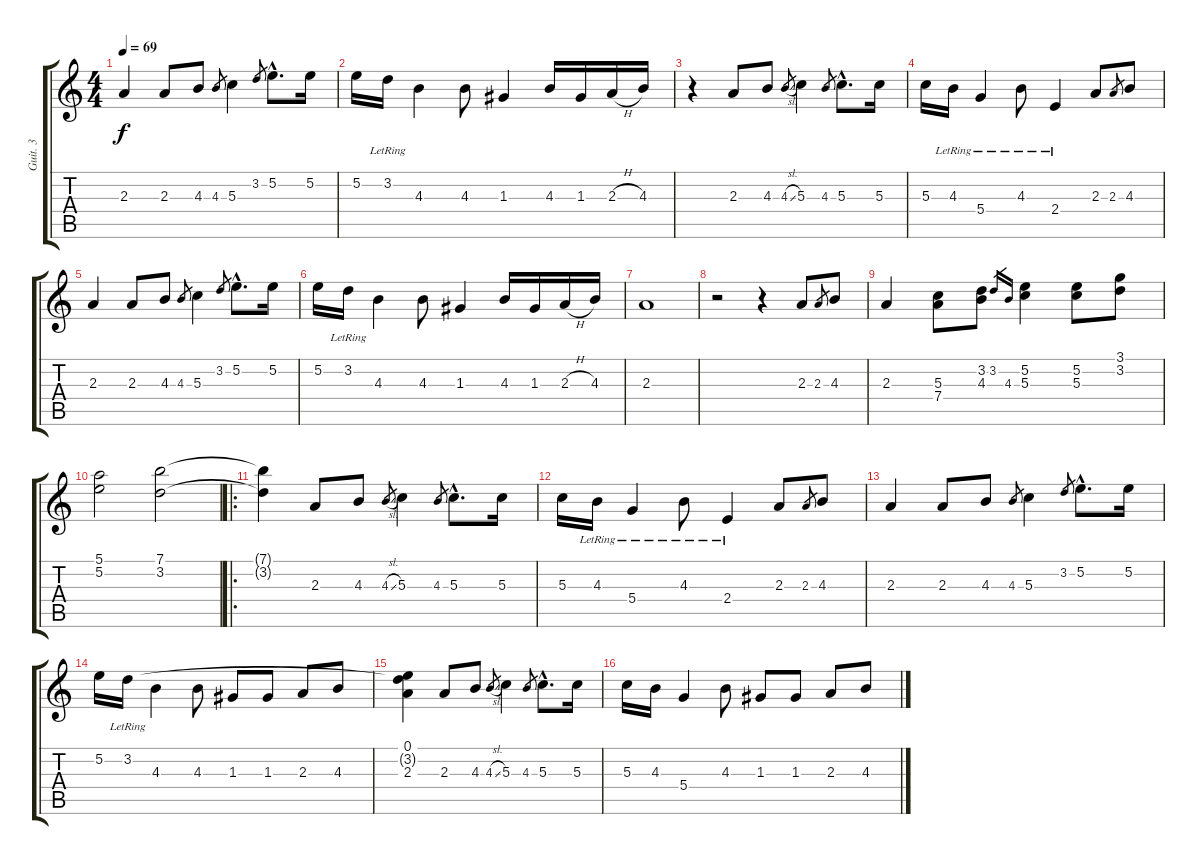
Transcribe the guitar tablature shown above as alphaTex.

\track ("Guit. 3" "Guit. 3") {instrument distortionguitar}
\staff {score tabs}
\tuning (E4 B3 G3 D3 A2 E2) {hide}
\ts (4 4)
\tempo 69
\clef g2
\ks c
2.3.4{dy f} 2.3.8 4.3.8 4.3.8{gr} 5.3.4 3.2.8{gr} 5.2{hac}.8{d} 5.2.16 |
5.2.16 3.2{lr}.16 4.3.4 4.3.8 1.3.4 4.3.16 1.3.16 2.3{h}.16 4.3.16 |
r.4 2.3.8 4.3.8 4.3{sl}.8{gr} 5.3.4 4.3.8{gr} 5.3{hac}.8{d} 5.3.16 |
5.3.16 4.3{lr}.16 5.4{lr}.4 4.3{lr}.8 2.4{lr}.4 2.3.8 2.3.8{gr} 4.3.8 |
2.3.4 2.3.8 4.3.8 4.3.8{gr} 5.3.4 3.2.8{gr} 5.2{hac}.8{d} 5.2.16 |
5.2.16 3.2{lr}.16 4.3.4 4.3.8 1.3.4 4.3.16 1.3.16 2.3{h}.16 4.3.16 |
2.3.1 |
r.2 r.4 2.3.8{volume 15 instrument distortionguitar} 2.3.8{gr} 4.3.8 |
2.3.4 (5.3 7.4).8 (3.2 4.3).8 3.2.16{gr} 4.3.16{gr} (5.2 5.3).4 (5.2 5.3).8 (3.1 3.2).8 |
(5.1 5.2).2 (7.1 3.2).2{volume 9} |
\ro
(7.1{t} 3.2{t}).4 2.3.8{volume 13 instrument acousticguitarsteel} 4.3.8 4.3{sl}.8{gr} 5.3.4 4.3.8{gr} 5.3{hac}.8{d} 5.3.16 |
5.3.16 4.3{lr}.16 5.4{lr}.4 4.3{lr}.8 2.4{lr}.4 2.3.8 2.3.8{gr} 4.3.8 |
2.3.4 2.3.8 4.3.8 4.3.8{gr} 5.3.4 3.2.8{gr} 5.2{hac}.8{d} 5.2.16 |
5.2.16 3.2{lr}.16 4.3.4 4.3.8 1.3.8 1.3.8 2.3.8 4.3.8 |
(0.1 3.2{t} 2.3).4 2.3.8 4.3.8 4.3{sl}.8{gr} 5.3.4 4.3.8{gr} 5.3{hac}.8{d} 5.3.16 |
5.3.16 4.3.16 5.4.4 4.3.8 1.3.8 1.3.8 2.3.8 4.3.8
